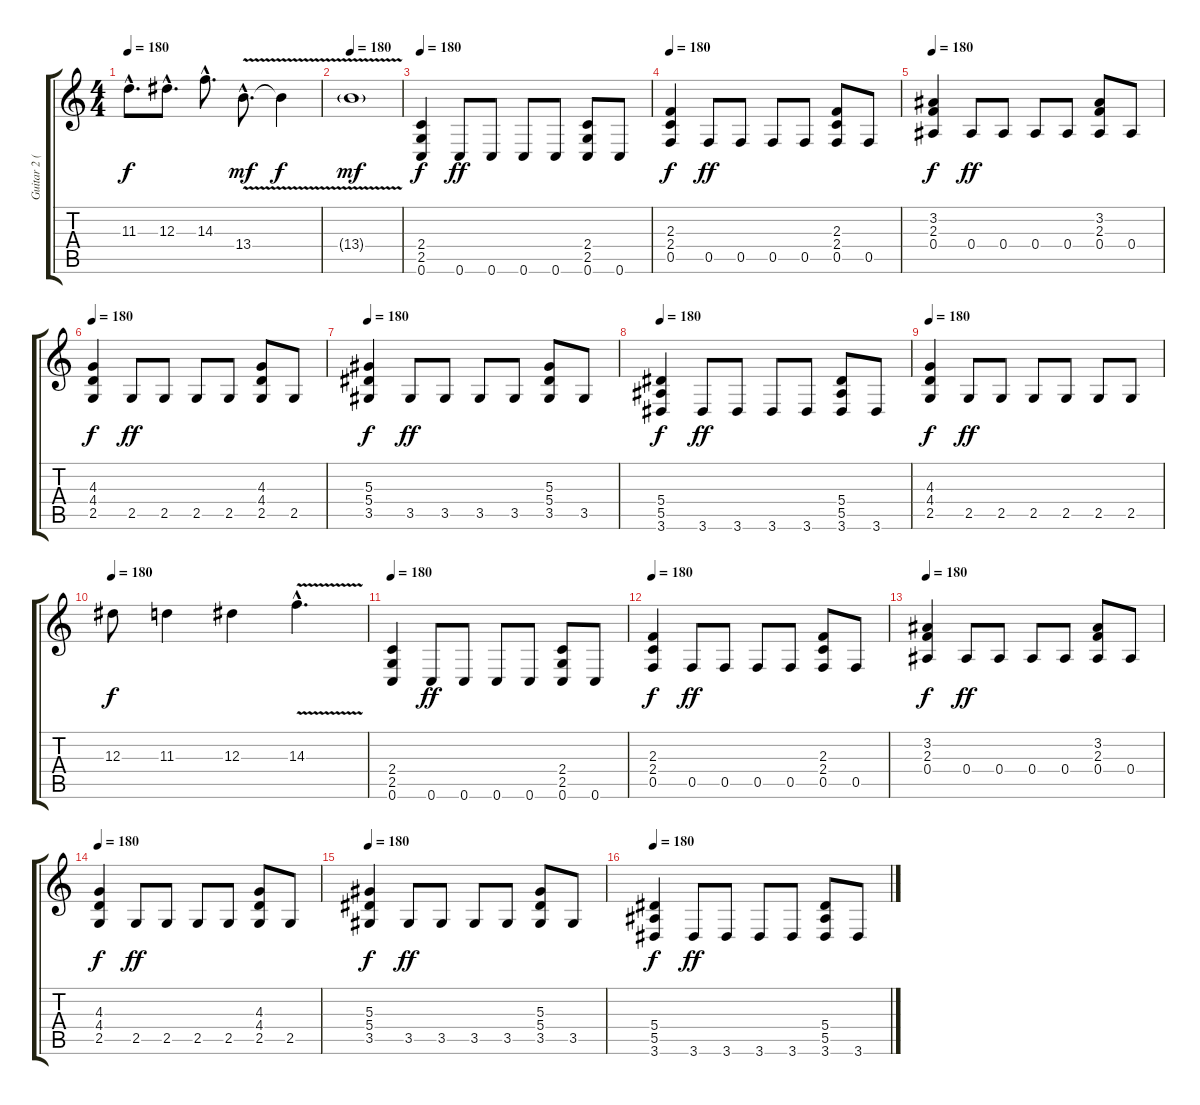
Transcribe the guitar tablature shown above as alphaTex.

\track ("Guitar 2 (Lead)" "Guitar 2 (") {instrument overdrivenguitar}
\staff {score tabs}
\tuning (C4 G3 Eb3 Bb2 F2 C2) {hide}
\ts (4 4)
\tempo 180
\clef g2
\ks c
11.3{hac}.8{d dy f} 12.3{hac}.8{d} 14.3{hac}.8{d} 13.4{v hac}.8{d dy mf} 13.4{t}.4{dy f} |
\tempo 180
13.4{v g}.1{dy mf} |
\tempo 180
(2.4 2.5 0.6).4{dy f} 0.6.8{dy ff} 0.6.8 0.6.8 0.6.8 (2.4 2.5 0.6).8 0.6.8 |
\tempo 180
(2.3 2.4 0.5).4{dy f} 0.5.8{dy ff} 0.5.8 0.5.8 0.5.8 (2.3 2.4 0.5).8 0.5.8 |
\tempo 180
(3.2 2.3 0.4).4{dy f} 0.4.8{dy ff} 0.4.8 0.4.8 0.4.8 (3.2 2.3 0.4).8 0.4.8 |
\tempo 180
(4.3 4.4 2.5).4{dy f} 2.5.8{dy ff} 2.5.8 2.5.8 2.5.8 (4.3 4.4 2.5).8 2.5.8 |
\tempo 180
(5.3 5.4 3.5).4{dy f} 3.5.8{dy ff} 3.5.8 3.5.8 3.5.8 (5.3 5.4 3.5).8 3.5.8 |
\tempo 180
(5.4 5.5 3.6).4{dy f} 3.6.8{dy ff} 3.6.8 3.6.8 3.6.8 (5.4 5.5 3.6).8 3.6.8 |
\tempo 180
(4.3 4.4 2.5).4{dy f} 2.5.8{dy ff} 2.5.8 2.5.8 2.5.8 2.5.8 2.5.8 |
\tempo 180
12.3.8{dy f} 11.3.4 12.3.4 14.3{v hac}.4{d} |
\tempo 180
(2.4 2.5 0.6).4 0.6.8{dy ff} 0.6.8 0.6.8 0.6.8 (2.4 2.5 0.6).8 0.6.8 |
\tempo 180
(2.3 2.4 0.5).4{dy f} 0.5.8{dy ff} 0.5.8 0.5.8 0.5.8 (2.3 2.4 0.5).8 0.5.8 |
\tempo 180
(3.2 2.3 0.4).4{dy f} 0.4.8{dy ff} 0.4.8 0.4.8 0.4.8 (3.2 2.3 0.4).8 0.4.8 |
\tempo 180
(4.3 4.4 2.5).4{dy f} 2.5.8{dy ff} 2.5.8 2.5.8 2.5.8 (4.3 4.4 2.5).8 2.5.8 |
\tempo 180
(5.3 5.4 3.5).4{dy f} 3.5.8{dy ff} 3.5.8 3.5.8 3.5.8 (5.3 5.4 3.5).8 3.5.8 |
\tempo 180
(5.4 5.5 3.6).4{dy f} 3.6.8{dy ff} 3.6.8 3.6.8 3.6.8 (5.4 5.5 3.6).8 3.6.8
